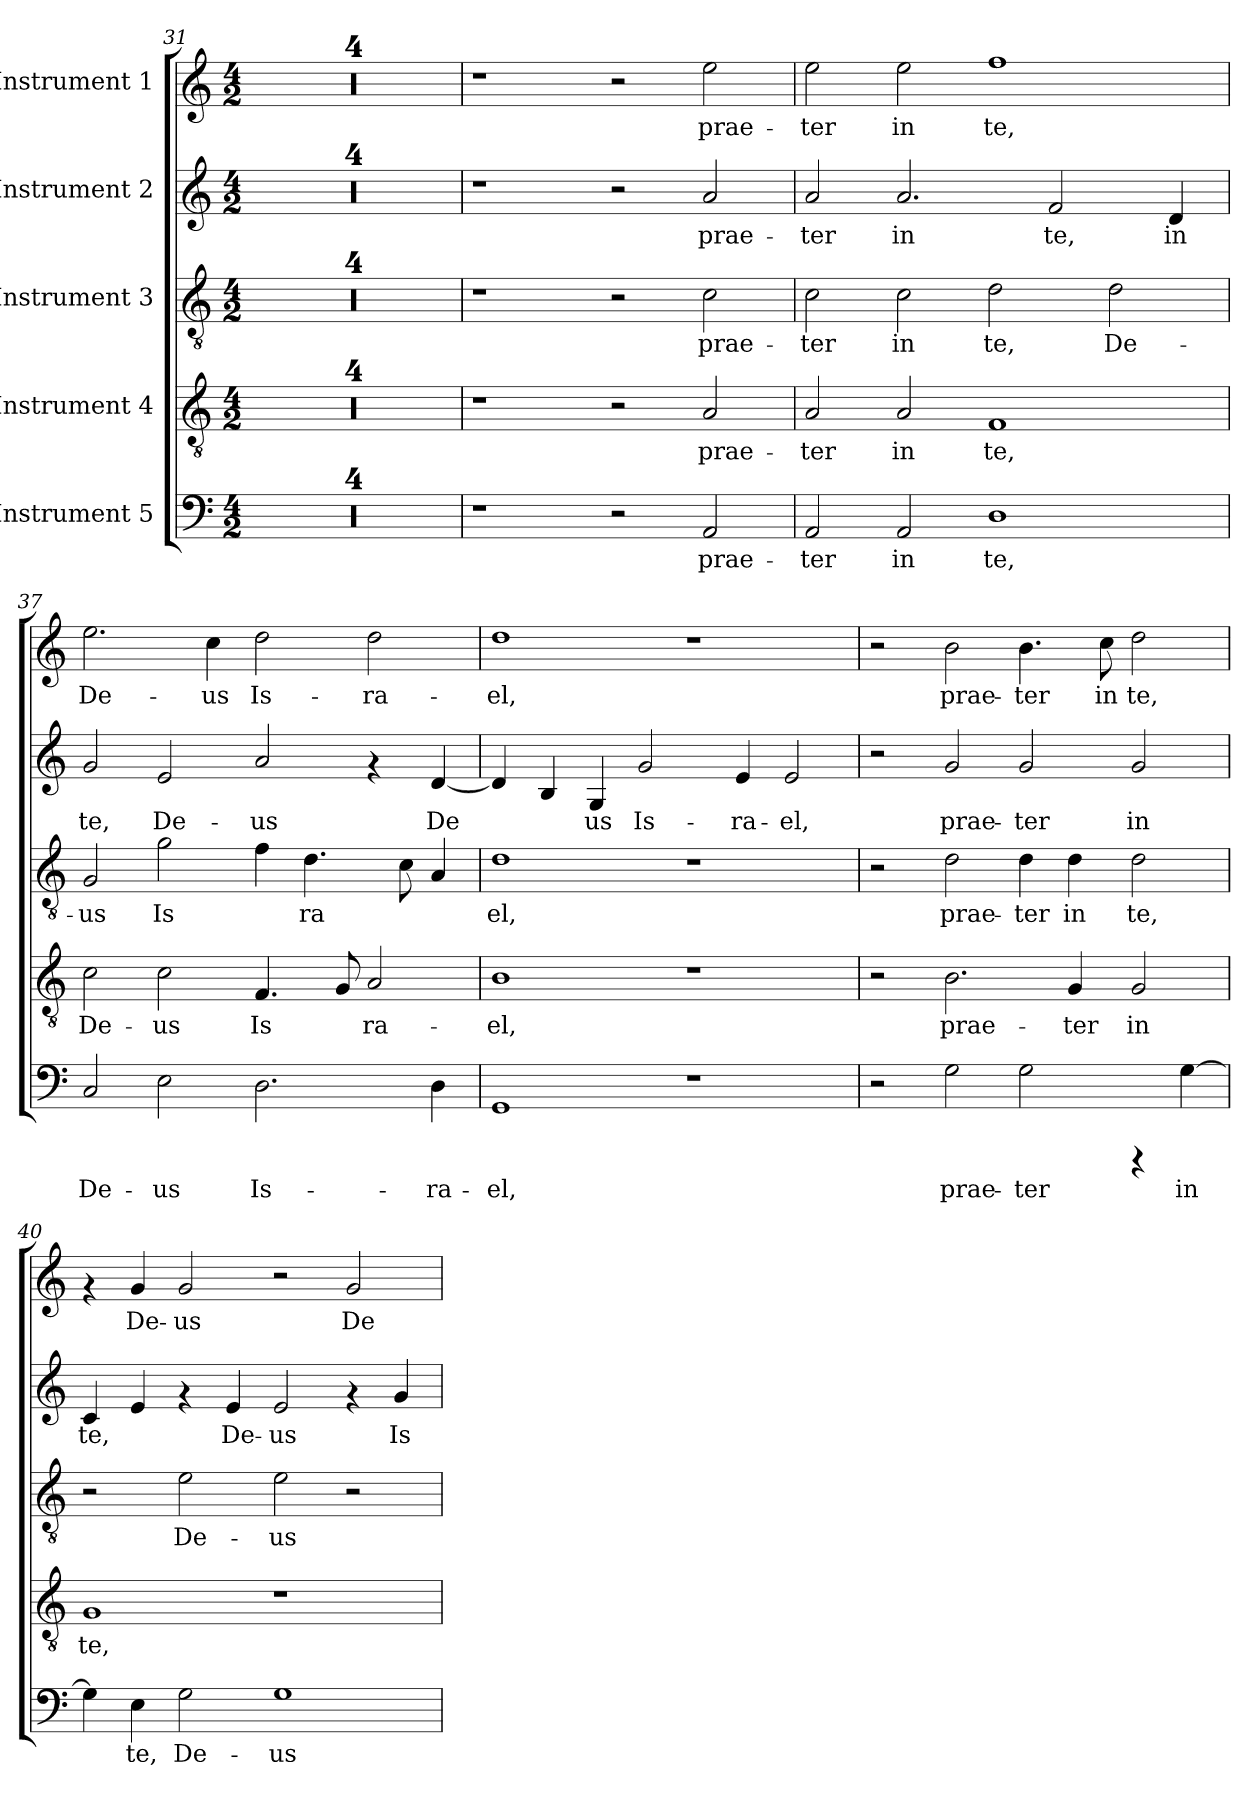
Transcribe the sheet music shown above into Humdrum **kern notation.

**kern	**text	**kern	**text	**kern	**text	**kern	**text	**kern	**text
*part5	*part5	*part4	*part4	*part3	*part3	*part2	*part2	*part1	*part1
*staff5	*staff5	*staff4	*staff4	*staff3	*staff3	*staff2	*staff2	*staff1	*staff1
*I"Instrument 5	*	*I"Instrument 4	*	*I"Instrument 3	*	*I"Instrument 2	*	*I"Instrument 1	*
*clefF4	*	*clefGv2	*	*clefGv2	*	*clefG2	*	*clefG2	*
*k[]	*	*k[]	*	*k[]	*	*k[]	*	*k[]	*
*C:	*	*C:	*	*C:	*	*C:	*	*C:	*
*M4/2	*	*M4/2	*	*M4/2	*	*M4/2	*	*M4/2	*
=31	=31	=31	=31	=31	=31	=31	=31	=31	=31
0r	.	0r	.	0r	.	0r	.	0r	.
=32	=32	=32	=32	=32	=32	=32	=32	=32	=32
0r	.	0r	.	0r	.	0r	.	0r	.
=33	=33	=33	=33	=33	=33	=33	=33	=33	=33
0r	.	0r	.	0r	.	0r	.	0r	.
=34	=34	=34	=34	=34	=34	=34	=34	=34	=34
0r	.	0r	.	0r	.	0r	.	0r	.
!!LO:PB:g=z
=35	=35	=35	=35	=35	=35	=35	=35	=35	=35
1r	.	1r	.	1r	.	1r	.	1r	.
2r	.	2r	.	2r	.	2r	.	2r	.
!	!LO:LY:b:cj	!	!LO:LY:b:cj	!	!LO:LY:b:cj	!	!LO:LY:b:cj	!	!LO:LY:b:cj
2AA/	prae-	2A/	prae-	2c\	prae-	2a/	prae-	2ee\	prae-
=36	=36	=36	=36	=36	=36	=36	=36	=36	=36
!	!LO:LY:b:cj	!	!LO:LY:b:cj	!	!LO:LY:b:cj	!	!LO:LY:b:cj	!	!LO:LY:b:cj
2AA/	-ter	2A/	-ter	2c\	-ter	2a/	-ter	2ee\	-ter
!	!LO:LY:b:cj	!	!LO:LY:b:cj	!	!LO:LY:b:cj	!	!LO:LY:b:cj	!	!LO:LY:b:cj
2AA/	in	2A/	in	2c\	in	2.a/	in	2ee\	in
!	!LO:LY:b:cj	!	!LO:LY:b:cj	!	!LO:LY:b:cj	!	!	!	!LO:LY:b:cj
1D	te,	1F	te,	2d\	te,	.	.	1ff	te,
!	!	!	!	!	!	!	!LO:LY:b:cj	!	!
.	.	.	.	.	.	2f/	te,	.	.
!	!	!	!	!	!LO:LY:b:cj	!	!	!	!
.	.	.	.	2d\	De-	.	.	.	.
!	!	!	!	!	!	!	!LO:LY:b:cj	!	!
.	.	.	.	.	.	4d/	in	.	.
=37	=37	=37	=37	=37	=37	=37	=37	=37	=37
!	!LO:LY:b:cj	!	!LO:LY:b:cj	!	!LO:LY:b:cj	!	!LO:LY:b:cj	!	!LO:LY:b:cj
2C/	De-	2c\	De-	2G/	-us	2g/	te,	2.ee\	De-
!	!LO:LY:b:cj	!	!LO:LY:b:cj	!	!LO:LY:b:cj	!	!LO:LY:b:cj	!	!
2E\	-us	2c\	-us	2g\	Is-	2e/	De-	.	.
!	!	!	!	!	!	!	!	!	!LO:LY:b:cj
.	.	.	.	.	.	.	.	4cc\	-us
!	!LO:LY:b:cj	!	!LO:LY:b:cj	!	!LO:LY:b:cj	!	!LO:LY:b:cj	!	!LO:LY:b:cj
2.D\	Is-	4.F/	Is-	4f\	--	2a/	-us	2dd\	Is-
!	!	!	!	!	!LO:LY:b:cj	!	!	!	!
.	.	.	.	4.d\	-ra-	.	.	.	.
!	!	!	!LO:LY:b:cj	!	!	!	!	!	!
.	.	8G/	--	.	.	.	.	.	.
!	!	!	!LO:LY:b:cj	!	!	!	!	!	!LO:LY:b:cj
.	.	2A/	-ra-	.	.	4rf	.	2dd\	-ra-
!	!	!	!	!	!LO:LY:b:cj	!	!	!	!
.	.	.	.	8c\	--	.	.	.	.
!	!LO:LY:b:cj	!	!	!	!LO:LY:b:cj	!	!LO:LY:b:cj	!	!
4D\	-ra-	.	.	4A/	--	[<4d/	De-	.	.
=38	=38	=38	=38	=38	=38	=38	=38	=38	=38
!	!LO:LY:b:cj	!	!LO:LY:b:cj	!	!LO:LY:b:cj	!	!LO:LY:b:cj	!	!LO:LY:b:cj
1GG	-el,	1B	-el,	1d	-el,	4d/]	--	1dd	-el,
!	!	!	!	!	!	!	!LO:LY:b:cj	!	!
.	.	.	.	.	.	4B/	--	.	.
!	!	!	!	!	!	!	!LO:LY:b:cj	!	!
.	.	.	.	.	.	4G/	-us	.	.
!	!	!	!	!	!	!	!LO:LY:b:cj	!	!
.	.	.	.	.	.	2g/	Is-	.	.
1r	.	1r	.	1r	.	.	.	1r	.
!	!	!	!	!	!	!	!LO:LY:b:cj	!	!
.	.	.	.	.	.	4e/	-ra-	.	.
!	!	!	!	!	!	!	!LO:LY:b:cj	!	!
.	.	.	.	.	.	2e/	-el,	.	.
!!LO:LB:g=z
=39	=39	=39	=39	=39	=39	=39	=39	=39	=39
2r	.	2r	.	2r	.	2r	.	2r	.
!	!LO:LY:b:cj	!	!LO:LY:b:cj	!	!LO:LY:b:cj	!	!LO:LY:b:cj	!	!LO:LY:b:cj
2G\	prae-	2.B\	prae-	2d\	prae-	2g/	prae-	2b\	prae-
!	!LO:LY:b:cj	!	!	!	!LO:LY:b:cj	!	!LO:LY:b:cj	!	!LO:LY:b:cj
2G\	-ter	.	.	4d\	-ter	2g/	-ter	4.b\	-ter
!	!	!	!LO:LY:b:cj	!	!LO:LY:b:cj	!	!	!	!
.	.	4G/	-ter	4d\	in	.	.	.	.
!	!	!	!	!	!	!	!	!	!LO:LY:b:cj
.	.	.	.	.	.	.	.	8cc\	in
!	!	!	!LO:LY:b:cj	!	!LO:LY:b:cj	!	!LO:LY:b:cj	!	!LO:LY:b:cj
4rCCC	.	2G/	in	2d\	te,	2g/	in	2dd\	te,
!	!LO:LY:b:cj	!	!	!	!	!	!	!	!
[>4G\	in	.	.	.	.	.	.	.	.
=40	=40	=40	=40	=40	=40	=40	=40	=40	=40
!	!LO:LY:b:cj	!	!LO:LY:b:cj	!	!	!	!LO:LY:b:cj	!	!
4G\]	.	1G	te,	2r	.	4c/	te,	4rf	.
!	!LO:LY:b:cj	!	!	!	!	!	!LO:LY:b:cj	!	!LO:LY:b:cj
4E\	te,	.	.	.	.	4e/	.	4g/	De-
!	!LO:LY:b:cj	!	!	!	!LO:LY:b:cj	!	!	!	!LO:LY:b:cj
2G\	De-	.	.	2e\	De-	4rf	.	2g/	-us
!	!	!	!	!	!	!	!LO:LY:b:cj	!	!
.	.	.	.	.	.	4e/	De-	.	.
!	!LO:LY:b:cj	!	!	!	!LO:LY:b:cj	!	!LO:LY:b:cj	!	!
1G	-us	1r	.	2e\	-us	2e/	-us	2r	.
!	!	!	!	!	!	!	!	!	!LO:LY:b:cj
.	.	.	.	2r	.	4rf	.	2g/	De-
!	!	!	!	!	!	!	!LO:LY:b:cj	!	!
.	.	.	.	.	.	4g/	Is-	.	.
=	=	=	=	=	=	=	=	=	=
*-	*-	*-	*-	*-	*-	*-	*-	*-	*-
